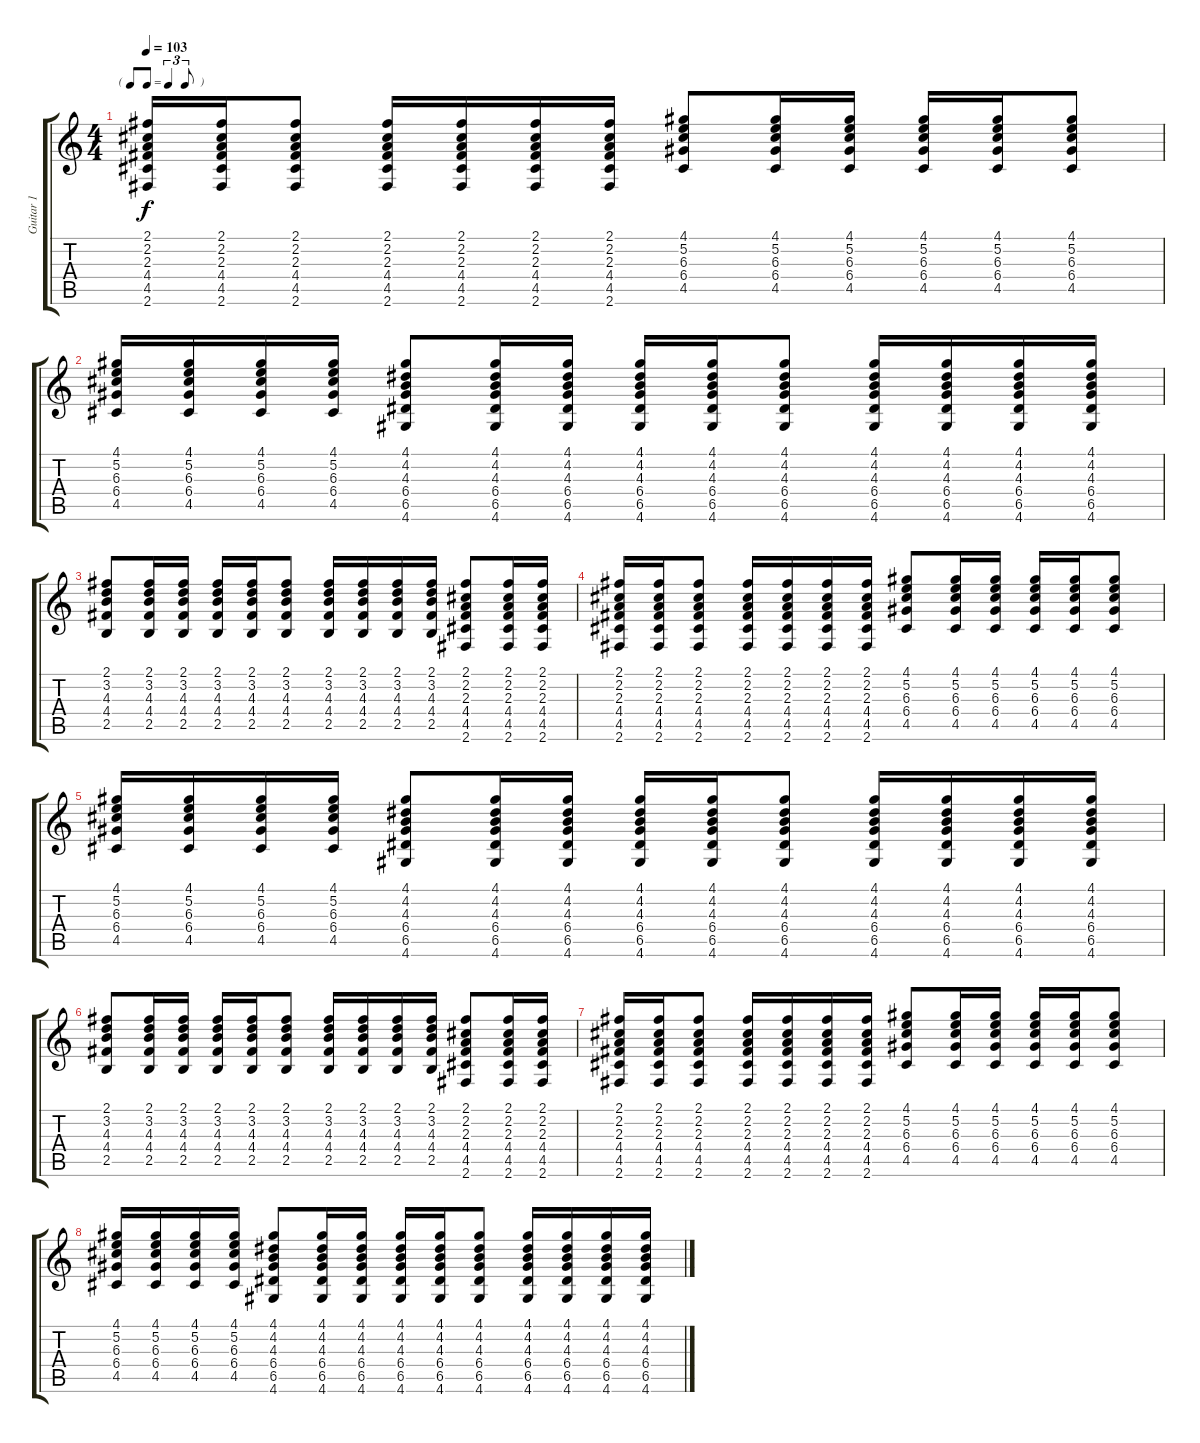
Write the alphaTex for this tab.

\track ("Guitar 1" "Guitar 1") {instrument overdrivenguitar}
\staff {score tabs}
\tuning (E4 B3 G3 D3 A2 E2) {hide}
\ts (4 4)
\tf triplet8th
\tempo 103
\clef g2
\ks c
(2.1 2.2 2.3 4.4 4.5 2.6).16{dy f} (2.1 2.2 2.3 4.4 4.5 2.6).16 (2.1 2.2 2.3 4.4 4.5 2.6).8 (2.1 2.2 2.3 4.4 4.5 2.6).16 (2.1 2.2 2.3 4.4 4.5 2.6).16 (2.1 2.2 2.3 4.4 4.5 2.6).16 (2.1 2.2 2.3 4.4 4.5 2.6).16 (4.1 5.2 6.3 6.4 4.5).8 (4.1 5.2 6.3 6.4 4.5).16 (4.1 5.2 6.3 6.4 4.5).16 (4.1 5.2 6.3 6.4 4.5).16 (4.1 5.2 6.3 6.4 4.5).16 (4.1 5.2 6.3 6.4 4.5).8 |
(4.1 5.2 6.3 6.4 4.5).16 (4.1 5.2 6.3 6.4 4.5).16 (4.1 5.2 6.3 6.4 4.5).16 (4.1 5.2 6.3 6.4 4.5).16 (4.1 4.2 4.3 6.4 6.5 4.6).8 (4.1 4.2 4.3 6.4 6.5 4.6).16 (4.1 4.2 4.3 6.4 6.5 4.6).16 (4.1 4.2 4.3 6.4 6.5 4.6).16 (4.1 4.2 4.3 6.4 6.5 4.6).16 (4.1 4.2 4.3 6.4 6.5 4.6).8 (4.1 4.2 4.3 6.4 6.5 4.6).16 (4.1 4.2 4.3 6.4 6.5 4.6).16 (4.1 4.2 4.3 6.4 6.5 4.6).16 (4.1 4.2 4.3 6.4 6.5 4.6).16 |
(2.1 3.2 4.3 4.4 2.5).8 (2.1 3.2 4.3 4.4 2.5).16 (2.1 3.2 4.3 4.4 2.5).16 (2.1 3.2 4.3 4.4 2.5).16 (2.1 3.2 4.3 4.4 2.5).16 (2.1 3.2 4.3 4.4 2.5).8 (2.1 3.2 4.3 4.4 2.5).16 (2.1 3.2 4.3 4.4 2.5).16 (2.1 3.2 4.3 4.4 2.5).16 (2.1 3.2 4.3 4.4 2.5).16 (2.1 2.2 2.3 4.4 4.5 2.6).8 (2.1 2.2 2.3 4.4 4.5 2.6).16 (2.1 2.2 2.3 4.4 4.5 2.6).16 |
(2.1 2.2 2.3 4.4 4.5 2.6).16 (2.1 2.2 2.3 4.4 4.5 2.6).16 (2.1 2.2 2.3 4.4 4.5 2.6).8 (2.1 2.2 2.3 4.4 4.5 2.6).16 (2.1 2.2 2.3 4.4 4.5 2.6).16 (2.1 2.2 2.3 4.4 4.5 2.6).16 (2.1 2.2 2.3 4.4 4.5 2.6).16 (4.1 5.2 6.3 6.4 4.5).8 (4.1 5.2 6.3 6.4 4.5).16 (4.1 5.2 6.3 6.4 4.5).16 (4.1 5.2 6.3 6.4 4.5).16 (4.1 5.2 6.3 6.4 4.5).16 (4.1 5.2 6.3 6.4 4.5).8 |
(4.1 5.2 6.3 6.4 4.5).16 (4.1 5.2 6.3 6.4 4.5).16 (4.1 5.2 6.3 6.4 4.5).16 (4.1 5.2 6.3 6.4 4.5).16 (4.1 4.2 4.3 6.4 6.5 4.6).8 (4.1 4.2 4.3 6.4 6.5 4.6).16 (4.1 4.2 4.3 6.4 6.5 4.6).16 (4.1 4.2 4.3 6.4 6.5 4.6).16 (4.1 4.2 4.3 6.4 6.5 4.6).16 (4.1 4.2 4.3 6.4 6.5 4.6).8 (4.1 4.2 4.3 6.4 6.5 4.6).16 (4.1 4.2 4.3 6.4 6.5 4.6).16 (4.1 4.2 4.3 6.4 6.5 4.6).16 (4.1 4.2 4.3 6.4 6.5 4.6).16 |
(2.1 3.2 4.3 4.4 2.5).8 (2.1 3.2 4.3 4.4 2.5).16 (2.1 3.2 4.3 4.4 2.5).16 (2.1 3.2 4.3 4.4 2.5).16 (2.1 3.2 4.3 4.4 2.5).16 (2.1 3.2 4.3 4.4 2.5).8 (2.1 3.2 4.3 4.4 2.5).16 (2.1 3.2 4.3 4.4 2.5).16 (2.1 3.2 4.3 4.4 2.5).16 (2.1 3.2 4.3 4.4 2.5).16 (2.1 2.2 2.3 4.4 4.5 2.6).8 (2.1 2.2 2.3 4.4 4.5 2.6).16 (2.1 2.2 2.3 4.4 4.5 2.6).16 |
(2.1 2.2 2.3 4.4 4.5 2.6).16 (2.1 2.2 2.3 4.4 4.5 2.6).16 (2.1 2.2 2.3 4.4 4.5 2.6).8 (2.1 2.2 2.3 4.4 4.5 2.6).16 (2.1 2.2 2.3 4.4 4.5 2.6).16 (2.1 2.2 2.3 4.4 4.5 2.6).16 (2.1 2.2 2.3 4.4 4.5 2.6).16 (4.1 5.2 6.3 6.4 4.5).8 (4.1 5.2 6.3 6.4 4.5).16 (4.1 5.2 6.3 6.4 4.5).16 (4.1 5.2 6.3 6.4 4.5).16 (4.1 5.2 6.3 6.4 4.5).16 (4.1 5.2 6.3 6.4 4.5).8 |
(4.1 5.2 6.3 6.4 4.5).16 (4.1 5.2 6.3 6.4 4.5).16 (4.1 5.2 6.3 6.4 4.5).16 (4.1 5.2 6.3 6.4 4.5).16 (4.1 4.2 4.3 6.4 6.5 4.6).8 (4.1 4.2 4.3 6.4 6.5 4.6).16 (4.1 4.2 4.3 6.4 6.5 4.6).16 (4.1 4.2 4.3 6.4 6.5 4.6).16 (4.1 4.2 4.3 6.4 6.5 4.6).16 (4.1 4.2 4.3 6.4 6.5 4.6).8 (4.1 4.2 4.3 6.4 6.5 4.6).16 (4.1 4.2 4.3 6.4 6.5 4.6).16 (4.1 4.2 4.3 6.4 6.5 4.6).16 (4.1 4.2 4.3 6.4 6.5 4.6).16
